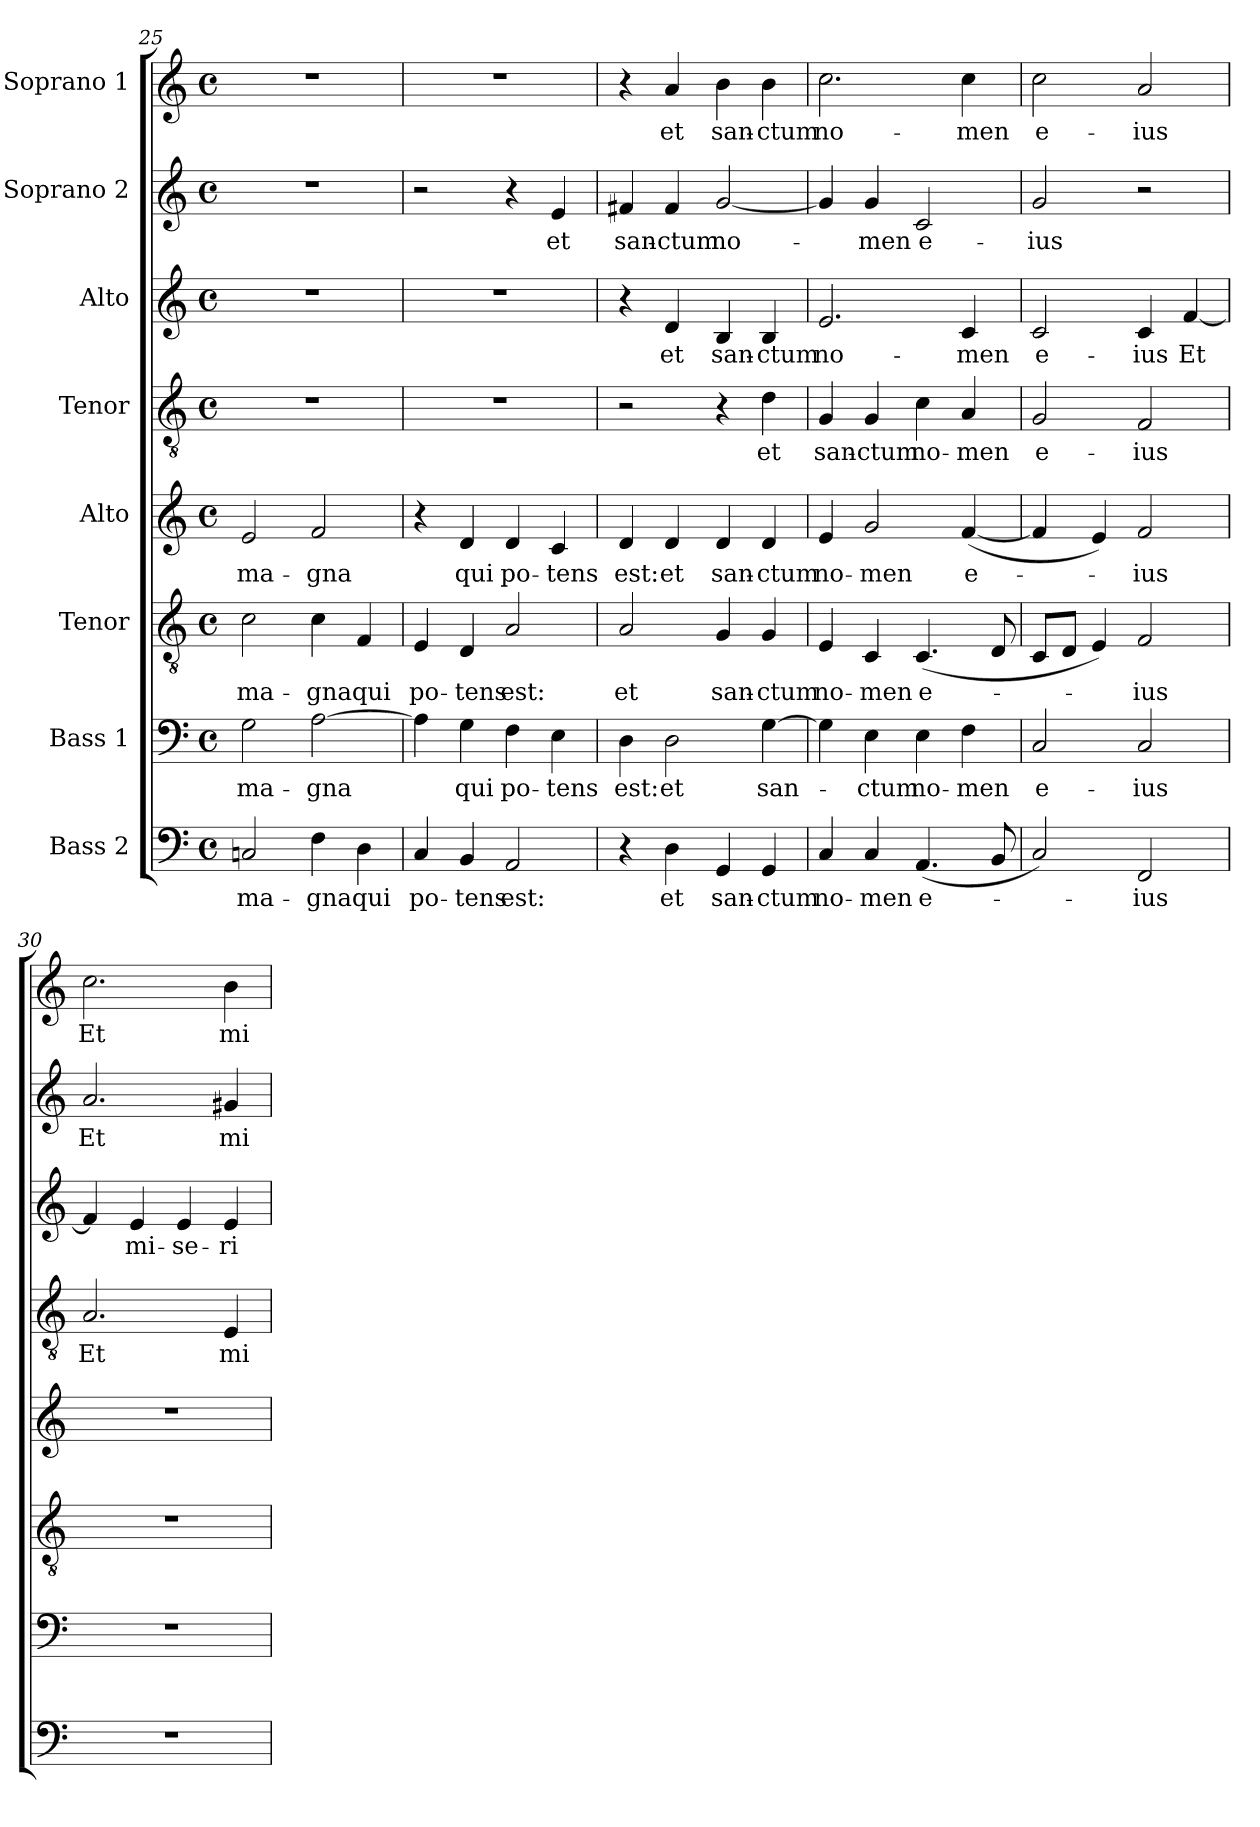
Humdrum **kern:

**kern	**text	**kern	**text	**kern	**text	**kern	**text	**kern	**text	**kern	**text	**kern	**text	**kern	**text
*part8	*part8	*part7	*part7	*part6	*part6	*part5	*part5	*part4	*part4	*part3	*part3	*part2	*part2	*part1	*part1
*staff8	*staff8	*staff7	*staff7	*staff6	*staff6	*staff5	*staff5	*staff4	*staff4	*staff3	*staff3	*staff2	*staff2	*staff1	*staff1
*I"Bass 2	*	*I"Bass 1	*	*I"Tenor	*	*I"Alto	*	*I"Tenor	*	*I"Alto	*	*I"Soprano 2	*	*I"Soprano 1	*
!!LO:LB:g=z
*clefF4	*	*clefF4	*	*clefGv2	*	*clefG2	*	*clefGv2	*	*clefG2	*	*clefG2	*	*clefG2	*
*k[]	*	*k[]	*	*k[]	*	*k[]	*	*k[]	*	*k[]	*	*k[]	*	*k[]	*
*C:	*	*C:	*	*C:	*	*C:	*	*C:	*	*C:	*	*C:	*	*C:	*
*M4/4	*	*M4/4	*	*M4/4	*	*M4/4	*	*M4/4	*	*M4/4	*	*M4/4	*	*M4/4	*
*met(c)	*	*met(c)	*	*met(c)	*	*met(c)	*	*met(c)	*	*met(c)	*	*met(c)	*	*met(c)	*
=25	=25	=25	=25	=25	=25	=25	=25	=25	=25	=25	=25	=25	=25	=25	=25
2Cn/	ma-	2G\	ma-	2c\	ma-	2e/	ma-	1r	.	1r	.	1r	.	1r	.
4F\	-gna	[2A\	-gna	4c\	-gna	2f/	-gna	.	.	.	.	.	.	.	.
4D\	qui	.	.	4F/	qui	.	.	.	.	.	.	.	.	.	.
=26	=26	=26	=26	=26	=26	=26	=26	=26	=26	=26	=26	=26	=26	=26	=26
4C/	po-	4A\]	.	4E/	po-	4r	.	1r	.	1r	.	2r	.	1r	.
4BB/	-tens	4G\	qui	4D/	-tens	4d/	qui	.	.	.	.	.	.	.	.
2AA/	est:	4F\	po-	2A/	est:	4d/	po-	.	.	.	.	4r	.	.	.
.	.	4E\	-tens	.	.	4c/	-tens	.	.	.	.	4e/	et	.	.
=27	=27	=27	=27	=27	=27	=27	=27	=27	=27	=27	=27	=27	=27	=27	=27
4r	.	4D\	est:	2A/	et	4d/	est:	2r	.	4r	.	4f#X/	san-	4r	.
4D\	et	2D\	et	.	.	4d/	et	.	.	4d/	et	4f#/	-ctum	4a/	et
4GG/	san-	.	.	4G/	san-	4d/	san-	4r	.	4B/	san-	[2g/	no-	4b\	san-
4GG/	-ctum	[4G\	san-	4G/	-ctum	4d/	-ctum	4d\	et	4B/	-ctum	.	.	4b\	-ctum
=28	=28	=28	=28	=28	=28	=28	=28	=28	=28	=28	=28	=28	=28	=28	=28
4C/	no-	4G\]	.	4E/	no-	4e/	no-	4G/	san-	2.e/	no-	4g/]	.	2.cc\	no-
4C/	-men	4E\	-ctum	4C/	-men	2g/	-men	4G/	-ctum	.	.	4g/	-men	.	.
(4.AA/	e-	4E\	no-	(4.C/	e-	.	.	4c\	no-	.	.	2c/	e-	.	.
.	.	4F\	-men	.	.	([4f/	e-	4A/	-men	4c/	-men	.	.	4cc\	-men
8BB/	.	.	.	8D/	.	.	.	.	.	.	.	.	.	.	.
=29	=29	=29	=29	=29	=29	=29	=29	=29	=29	=29	=29	=29	=29	=29	=29
2C/)	.	2C/	e-	8C/L	.	4f/]	.	2G/	e-	2c/	e-	2g/	-ius	2cc\	e-
.	.	.	.	8D/J	.	.	.	.	.	.	.	.	.	.	.
.	.	.	.	4E/)	.	4e/)	.	.	.	.	.	.	.	.	.
2FF/	-ius	2C/	-ius	2F/	-ius	2f/	-ius	2F/	-ius	4c/	-ius	2r	.	2a/	-ius
.	.	.	.	.	.	.	.	.	.	[4f/	Et	.	.	.	.
=30	=30	=30	=30	=30	=30	=30	=30	=30	=30	=30	=30	=30	=30	=30	=30
1r	.	1r	.	1r	.	1r	.	2.A/	Et	4f/]	.	2.a/	Et	2.cc\	Et
.	.	.	.	.	.	.	.	.	.	4e/	mi-	.	.	.	.
.	.	.	.	.	.	.	.	.	.	4e/	-se-	.	.	.	.
.	.	.	.	.	.	.	.	4E/	mi-	4e/	-ri-	4g#X/	mi-	4b\	mi-
=	=	=	=	=	=	=	=	=	=	=	=	=	=	=	=
*-	*-	*-	*-	*-	*-	*-	*-	*-	*-	*-	*-	*-	*-	*-	*-
